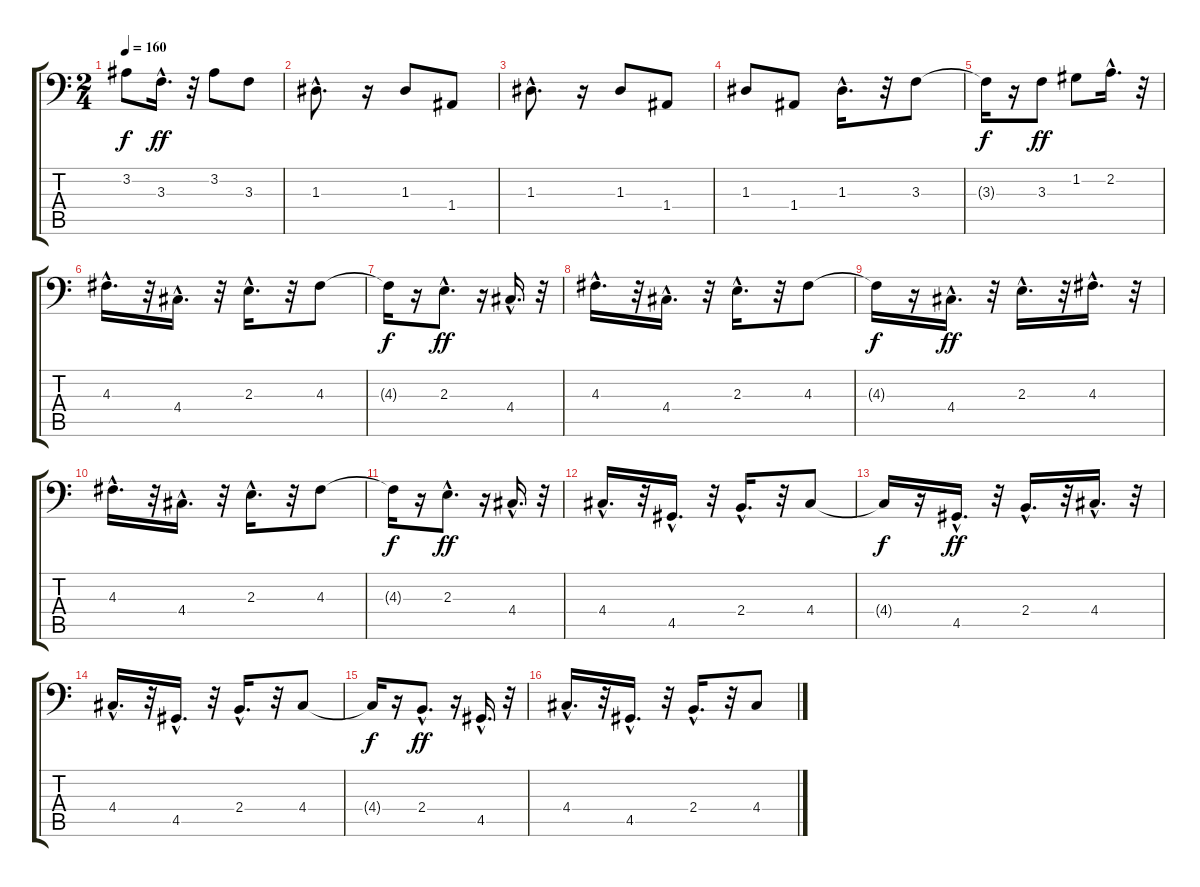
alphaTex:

\track "" {instrument electricguitarjazz}
\staff {score tabs}
\tuning (C3 G2 D2 A1 E1 B0) {hide}
\ts (2 4)
\tempo 160
\clef f4
\ks c
3.2{t}.8{dy f} 3.3{hac}.16{d dy ff} r.32 3.2.8 3.3.8 |
1.3{hac}.8{d} r.16 1.3.8 1.4.8 |
1.3{hac}.8{d} r.16 1.3.8 1.4.8 |
1.3.8 1.4.8 1.3{hac}.16{d} r.32 3.3.8 |
3.3{t}.16{dy f} r.16 3.3.8{dy ff} 1.2.8 2.2{hac}.16{d} r.32 |
4.3{hac}.16{d} r.32 4.4{hac}.16{d} r.32 2.3{hac}.16{d} r.32 4.3.8 |
4.3{t}.16{dy f} r.16 2.3{hac}.8{d dy ff} r.16 4.4{hac}.16{d} r.32 |
4.3{hac}.16{d} r.32 4.4{hac}.16{d} r.32 2.3{hac}.16{d} r.32 4.3.8 |
4.3{t}.16{dy f} r.16 4.4{hac}.16{d dy ff} r.32 2.3{hac}.16{d} r.32 4.3{hac}.16{d} r.32 |
4.3{hac}.16{d} r.32 4.4{hac}.16{d} r.32 2.3{hac}.16{d} r.32 4.3.8 |
4.3{t}.16{dy f} r.16 2.3{hac}.8{d dy ff} r.16 4.4{hac}.16{d} r.32 |
4.4{hac}.16{d} r.32 4.5{hac}.16{d} r.32 2.4{hac}.16{d} r.32 4.4.8 |
4.4{t}.16{dy f} r.16 4.5{hac}.16{d dy ff} r.32 2.4{hac}.16{d} r.32 4.4{hac}.16{d} r.32 |
4.4{hac}.16{d} r.32 4.5{hac}.16{d} r.32 2.4{hac}.16{d} r.32 4.4.8 |
4.4{t}.16{dy f} r.16 2.4{hac}.8{d dy ff} r.16 4.5{hac}.16{d} r.32 |
4.4{hac}.16{d} r.32 4.5{hac}.16{d} r.32 2.4{hac}.16{d} r.32 4.4.8
